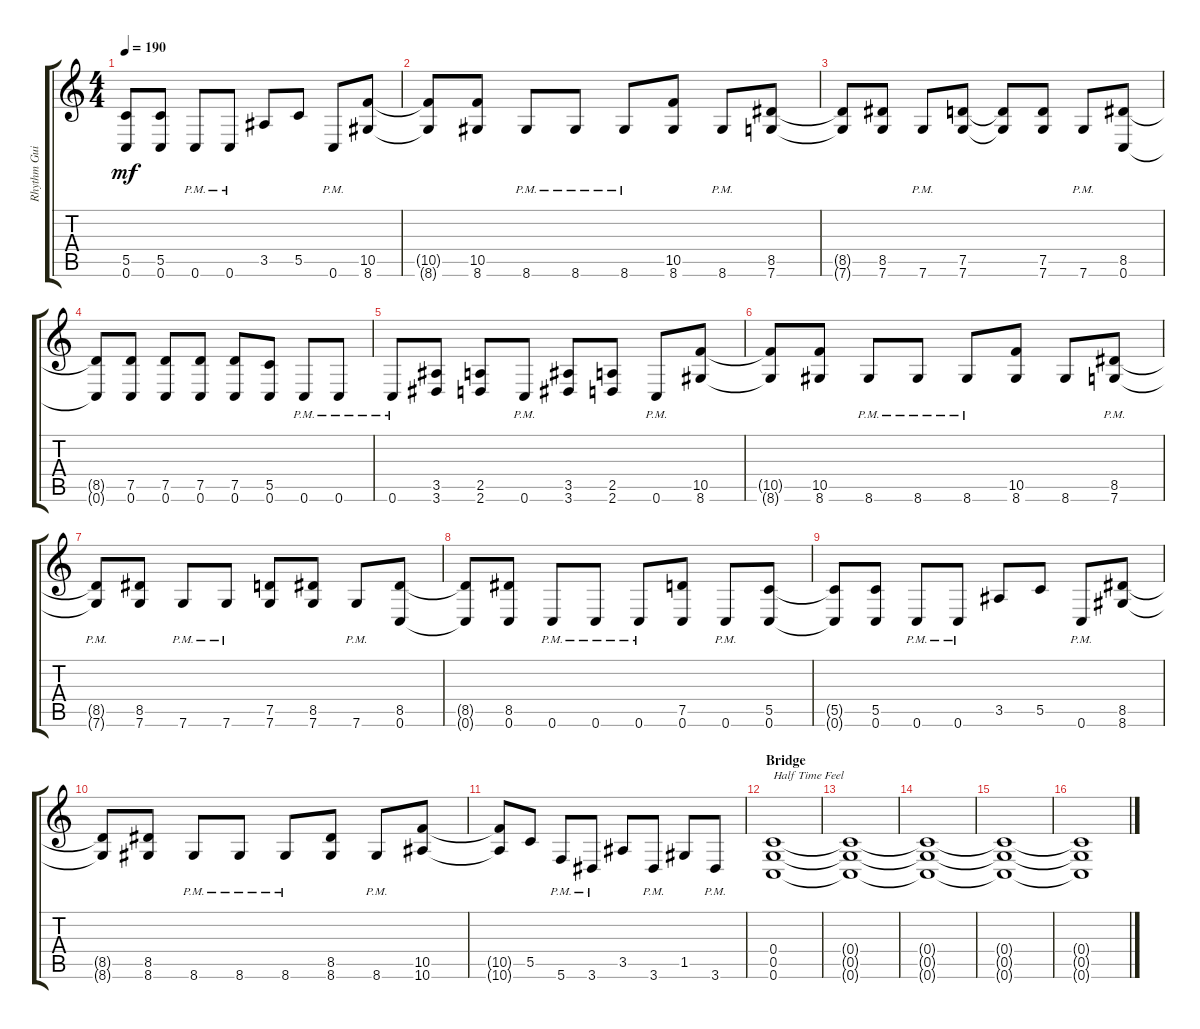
\track ("Rhythm Guitar" "Rhythm Gui") {instrument distortionguitar}
\staff {score tabs}
\tuning (D4 A3 F3 C3 G2 C2) {hide}
\ts (4 4)
\tempo 190
\clef g2
\ks c
(5.5{t} 0.6{t}).8{dy mf} (5.5 0.6).8 0.6{pm}.8 0.6{pm}.8 3.5.8 5.5.8 0.6{pm}.8 (10.5 8.6).8 |
(10.5{t} 8.6{t}).8 (10.5 8.6).8 8.6{pm}.8 8.6{pm}.8 8.6{pm}.8 (10.5 8.6).8 8.6{pm}.8 (8.5 7.6).8 |
(8.5{t} 7.6{t}).8 (8.5 7.6).8 7.6{pm}.8 (7.5 7.6).8 (7.5{t} 7.6{t}).8 (7.5 7.6).8 7.6{pm}.8 (8.5 0.6).8 |
(8.5{t} 0.6{t}).8 (7.5 0.6).8 (7.5 0.6).8 (7.5 0.6).8 (7.5 0.6).8 (5.5 0.6).8 0.6{pm}.8 0.6{pm}.8 |
0.6{pm}.8 (3.5 3.6).8 (2.5 2.6).8 0.6{pm}.8 (3.5 3.6).8 (2.5 2.6).8 0.6{pm}.8 (10.5 8.6).8 |
(10.5{t} 8.6{t}).8 (10.5 8.6).8 8.6{pm}.8 8.6{pm}.8 8.6{pm}.8 (10.5 8.6).8 8.6.8 (8.5 7.6{pm}).8 |
(8.5{t} 7.6{pm t}).8 (8.5 7.6).8 7.6{pm}.8 7.6{pm}.8 (7.5 7.6).8 (8.5 7.6).8 7.6{pm}.8 (8.5 0.6).8 |
(8.5{t} 0.6{t}).8 (8.5 0.6).8 0.6{pm}.8 0.6{pm}.8 0.6{pm}.8 (7.5 0.6).8 0.6{pm}.8 (5.5 0.6).8 |
(5.5{t} 0.6{t}).8 (5.5 0.6).8 0.6{pm}.8 0.6{pm}.8 3.5.8 5.5.8 0.6{pm}.8 (8.5 8.6).8 |
(8.5{t} 8.6{t}).8 (8.5 8.6).8 8.6{pm}.8 8.6{pm}.8 8.6{pm}.8 (8.5 8.6).8 8.6{pm}.8 (10.5 10.6).8 |
(10.5{t} 10.6{t}).8 5.5.8 5.6{pm}.8 3.6{pm}.8 3.5.8 3.6{pm}.8 1.5.8 3.6{pm}.8 |
\section ("" "Bridge")
(0.4 0.5 0.6).1{txt "Half Time Feel"} |
(0.4{t} 0.5{t} 0.6{t}).1 |
(0.4{t} 0.5{t} 0.6{t}).1 |
(0.4{t} 0.5{t} 0.6{t}).1 |
(0.4{t} 0.5{t} 0.6{t}).1
